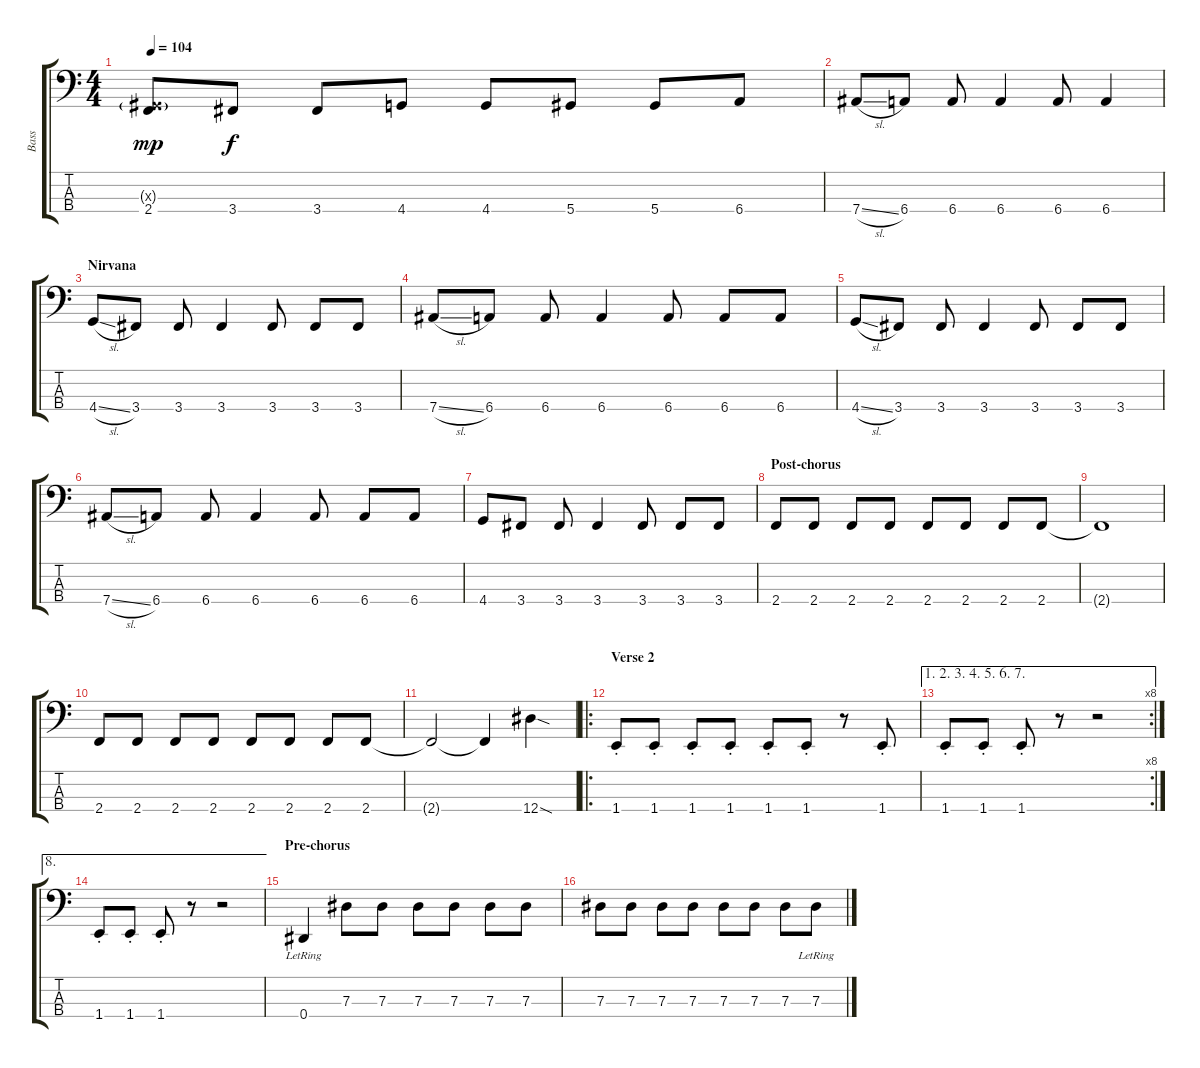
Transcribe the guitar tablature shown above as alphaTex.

\track ("Bass" "Bass") {instrument electricbasspick}
\staff {score tabs}
\tuning (Gb2 Db2 Ab1 Eb1) {hide}
\ts (4 4)
\tempo 104
\clef f4
\ks c
(0.3{g x} 2.4).8{dy mp} 3.4.8{dy f} 3.4.8 4.4.8 4.4.8 5.4.8 5.4.8 6.4.8 |
7.4{sl}.8 6.4.8 6.4.8 6.4.4 6.4.8 6.4.4 |
\section ("" "Nirvana")
4.4{sl}.8 3.4.8 3.4.8 3.4.4 3.4.8 3.4.8 3.4.8 |
7.4{sl}.8 6.4.8 6.4.8 6.4.4 6.4.8 6.4.8 6.4.8 |
4.4{sl}.8 3.4.8 3.4.8 3.4.4 3.4.8 3.4.8 3.4.8 |
7.4{sl}.8 6.4.8 6.4.8 6.4.4 6.4.8 6.4.8 6.4.8 |
4.4.8 3.4.8 3.4.8 3.4.4 3.4.8 3.4.8 3.4.8 |
\section ("" "Post-chorus")
2.4.8 2.4.8 2.4.8 2.4.8 2.4.8 2.4.8 2.4.8 2.4.8 |
2.4{t}.1 |
2.4.8 2.4.8 2.4.8 2.4.8 2.4.8 2.4.8 2.4.8 2.4.8 |
2.4{t}.2 2.4{t}.4 12.4{sod}.4 |
\ro
\section ("" "Verse 2")
1.4{st}.8 1.4{st}.8 1.4{st}.8 1.4{st}.8 1.4{st}.8 1.4{st}.8 r.8 1.4{st}.8 |
\ae (1 2 3 4 5 6 7)
\rc 8
1.4{st}.8 1.4{st}.8 1.4{st}.8 r.8 r.2 |
\ae 8
1.4{st}.8 1.4{st}.8 1.4{st}.8 r.8 r.2 |
\section ("" "Pre-chorus")
0.4{lr}.4 7.3.8 7.3.8 7.3.8 7.3.8 7.3.8 7.3.8 |
7.3.8 7.3.8 7.3.8 7.3.8 7.3.8 7.3.8 7.3.8 7.3{lr}.8
